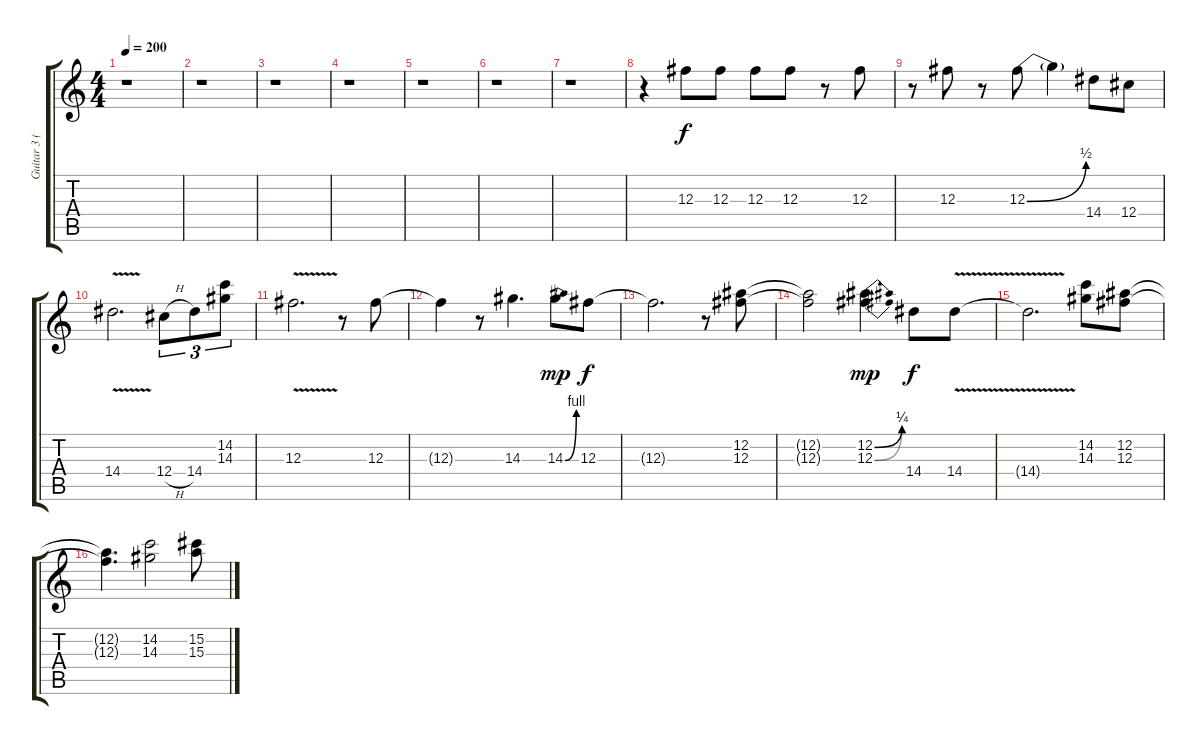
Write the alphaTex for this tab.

\track ("Guitar 3 (solo)" "Guitar 3 (") {instrument distortionguitar}
\staff {score tabs}
\tuning (Eb4 Bb3 Gb3 Db3 Ab2 Eb2) {hide}
\ts (4 4)
\tempo 200
\clef g2
\ks c
r.1{dy f} |
r.1 |
r.1 |
r.1 |
r.1 |
r.1 |
r.1 |
r.4 12.3.8 12.3.8 12.3.8 12.3.8 r.8 12.3.8 |
r.8 12.3.8 r.8 12.3{be (bend 0 0 60 2)}.8 12.3{t}.4 14.4.8 12.4.8 |
14.4{v}.2{d} 12.4{h}.8{tu (3 2)} 14.4.8{tu (3 2)} (14.2 14.3).8{tu (3 2)} |
12.3{v}.2{d} r.8 12.3.8 |
12.3{t}.4 r.8 14.3.4{d} 14.3{be (bend 0 0 60 4)}.8{dy mp} 12.3.8{dy f} |
12.3{t}.2{d} r.8 (12.2 12.3).8 |
(12.2{t} 12.3{t}).2 (12.2{be (bend 0 0 60 1)} 12.3{be (bend 0 0 60 1)}).4{dy mp} 14.4.8{dy f} 14.4{v}.8 |
14.4{t}.2{d} (14.2 14.3).8 (12.2 12.3).8 |
(12.2{t} 12.3{t}).4{d} (14.2 14.3).2 (15.2 15.3).8
